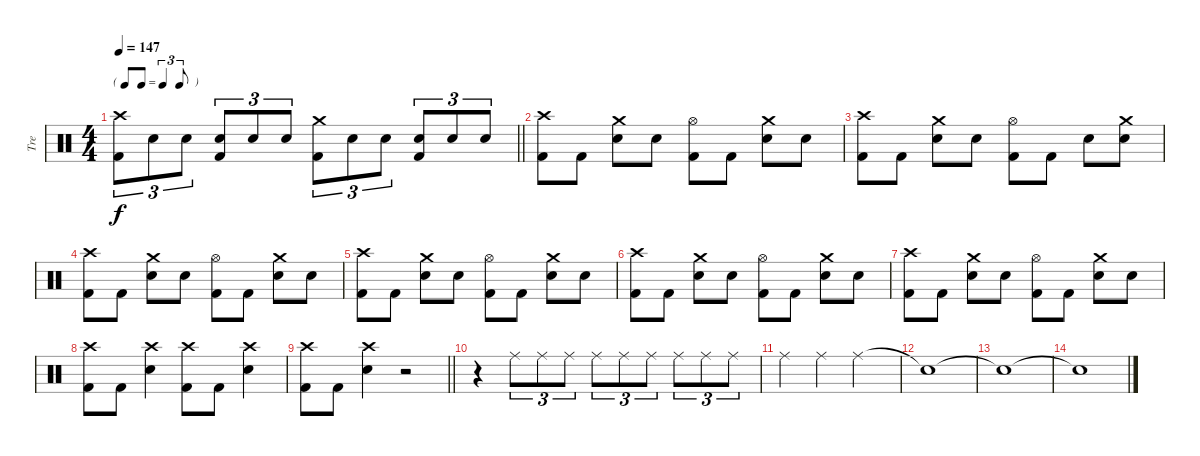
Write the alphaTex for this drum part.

\track ("Tre " "Tre ") {instrument percussion}
\staff {score}
\articulation defaults
\ts (4 4)
\tf triplet8th
\tempo 147
\clef neutral
\barLineRight lightlight
\ks c
("Crash high (hit)" "Kick (hit) 2").8{tu (3 2) dy f} "Electric Snare (hit)".8{tu (3 2)} "Electric Snare (hit)".8{tu (3 2)} ("Electric Snare (hit)" "Kick (hit) 2").8{tu (3 2)} "Electric Snare (hit)".8{tu (3 2)} "Electric Snare (hit)".8{tu (3 2)} ("Crash medium (hit)" "Kick (hit) 2").8{tu (3 2)} "Electric Snare (hit)".8{tu (3 2)} "Electric Snare (hit)".8{tu (3 2)} ("Electric Snare (hit)" "Kick (hit) 2").8{tu (3 2)} "Electric Snare (hit)".8{tu (3 2)} "Electric Snare (hit)".8{tu (3 2)} |
("Crash high (hit)" "Kick (hit) 2").8 "Kick (hit) 2".8 ("Crash medium (hit)" "Electric Snare (hit)").8 "Electric Snare (hit)".8 ("Hi-Hat (open)" "Kick (hit) 2").8 "Kick (hit) 2".8 ("Crash medium (hit)" "Electric Snare (hit)").8 "Electric Snare (hit)".8 |
("Crash high (hit)" "Kick (hit) 2").8 "Kick (hit) 2".8 ("Crash medium (hit)" "Electric Snare (hit)").8 "Electric Snare (hit)".8 ("Hi-Hat (open)" "Kick (hit) 2").8 "Kick (hit) 2".8 "Electric Snare (hit)".8 ("Crash medium (hit)" "Electric Snare (hit)").8 |
("Crash high (hit)" "Kick (hit) 2").8 "Kick (hit) 2".8 ("Crash medium (hit)" "Electric Snare (hit)").8 "Electric Snare (hit)".8 ("Hi-Hat (open)" "Kick (hit) 2").8 "Kick (hit) 2".8 ("Crash medium (hit)" "Electric Snare (hit)").8 "Electric Snare (hit)".8 |
("Crash high (hit)" "Kick (hit) 2").8 "Kick (hit) 2".8 ("Crash medium (hit)" "Electric Snare (hit)").8 "Electric Snare (hit)".8 ("Hi-Hat (open)" "Kick (hit) 2").8 "Kick (hit) 2".8 ("Crash medium (hit)" "Electric Snare (hit)").8 "Electric Snare (hit)".8 |
("Crash high (hit)" "Kick (hit) 2").8 "Kick (hit) 2".8 ("Crash medium (hit)" "Electric Snare (hit)").8 "Electric Snare (hit)".8 ("Hi-Hat (open)" "Kick (hit) 2").8 "Kick (hit) 2".8 ("Crash medium (hit)" "Electric Snare (hit)").8 "Electric Snare (hit)".8 |
("Crash high (hit)" "Kick (hit) 2").8 "Kick (hit) 2".8 ("Crash medium (hit)" "Electric Snare (hit)").8 "Electric Snare (hit)".8 ("Hi-Hat (open)" "Kick (hit) 2").8 "Kick (hit) 2".8 ("Crash medium (hit)" "Electric Snare (hit)").8 "Electric Snare (hit)".8 |
("Crash high (hit)" "Kick (hit) 2").8 "Kick (hit) 2".8 ("Crash high (hit)" "Electric Snare (hit)").4 ("Crash high (hit)" "Kick (hit) 2").8 "Kick (hit) 2".8 ("Crash high (hit)" "Electric Snare (hit)").4 |
\barLineRight lightlight
("Crash high (hit)" "Kick (hit) 2").8 "Kick (hit) 2".8 ("Crash high (hit)" "Electric Snare (hit)").4 r.2 |
r.4 "Ride (middle)".8{tu (3 2)} "Ride (middle)".8{tu (3 2)} "Ride (middle)".8{tu (3 2)} "Ride (middle)".8{tu (3 2)} "Ride (middle)".8{tu (3 2)} "Ride (middle)".8{tu (3 2)} "Ride (middle)".8{tu (3 2)} "Ride (middle)".8{tu (3 2)} "Ride (middle)".8{tu (3 2)} |
"Ride (middle)".4 "Ride (middle)".4 "Ride (middle)".2 |
"Snare (hit)"{t}.1 |
"Snare (hit)"{t}.1 |
"Snare (hit)"{t}.1
